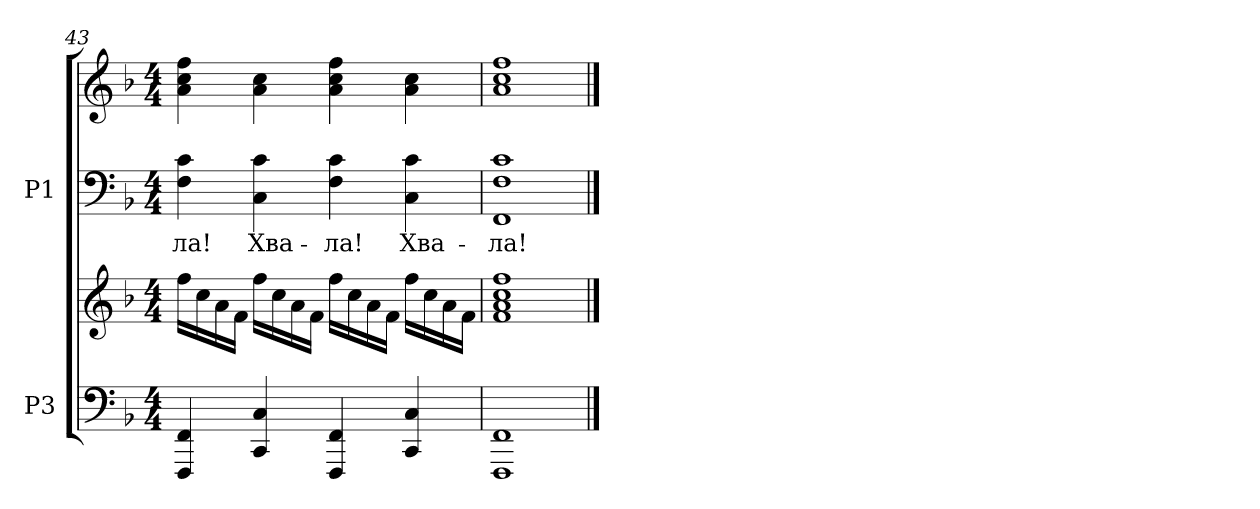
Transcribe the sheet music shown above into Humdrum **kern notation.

**kern	**kern	**kern	**text	**kern
*part2	*part2	*part1	*part1	*part1
*staff4	*staff3	*staff2	*staff2	*staff1
*I"P3	*	*I"P1	*	*
*clefF4	*clefG2	*clefF4	*	*clefG2
*k[b-]	*k[b-]	*k[b-]	*	*k[b-]
*F:	*F:	*F:	*	*F:
*M4/4	*M4/4	*M4/4	*	*M4/4
=43	=43	=43	=43	=43
!	!	!	!LO:LY:a:color=#000000	!
4FFFi/ 4FFi	16ffi\LL	4Fi\ 4ci	-ла!	4ai\ 4cci 4ffi
.	16cci\	.	.	.
.	16ai\	.	.	.
.	16fi\JJ	.	.	.
!	!	!	!LO:LY:a:color=#000000	!
4CCi/ 4Ci	16ffi\LL	4Ci\ 4ci	Хва-	4ai\ 4cci
.	16cci\	.	.	.
.	16ai\	.	.	.
.	16fi\JJ	.	.	.
!	!	!	!LO:LY:a:color=#000000	!
4FFFi/ 4FFi	16ffi\LL	4Fi\ 4ci	-ла!	4ai\ 4cci 4ffi
.	16cci\	.	.	.
.	16ai\	.	.	.
.	16fi\JJ	.	.	.
!	!	!	!LO:LY:a:color=#000000	!
4CCi/ 4Ci	16ffi\LL	4Ci\ 4ci	Хва-	4ai\ 4cci
.	16cci\	.	.	.
.	16ai\	.	.	.
.	16fi\JJ	.	.	.
=44	=44	=44	=44	=44
!	!	!	!LO:LY:a:color=#000000	!
1FFFi 1FFi	1fi 1ai 1cci 1ffi	1FFi 1Fi 1ci	-ла!	1ai 1cci 1ffi
==	==	==	==	==
*-	*-	*-	*-	*-
